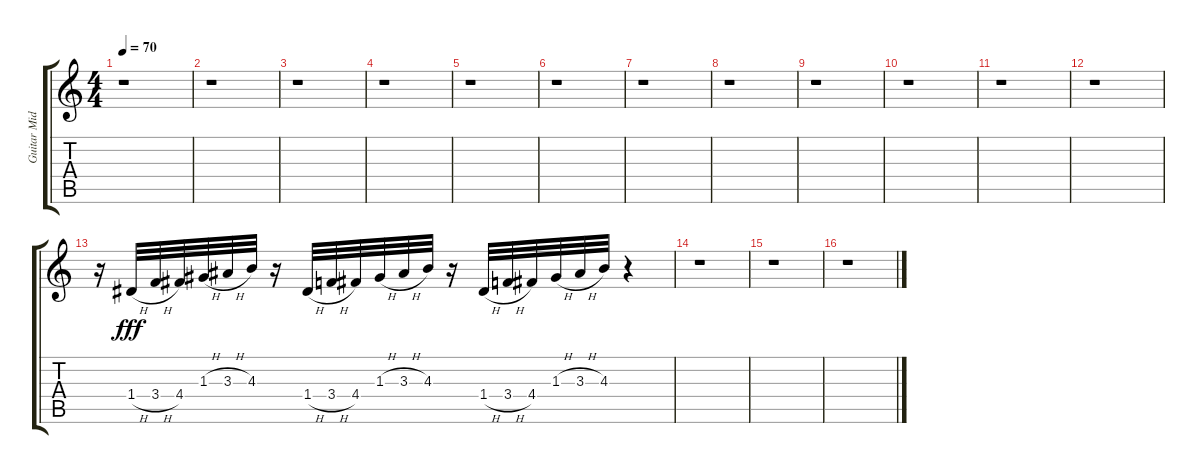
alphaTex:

\track ("Guitar Mid" "Guitar Mid") {instrument distortionguitar}
\staff {score tabs}
\tuning (E4 B3 G3 D3 A2 E2) {hide}
\ts (4 4)
\tempo 70
\clef g2
\ks c
r.1{dy fff} |
r.1 |
r.1 |
r.1 |
r.1 |
r.1 |
r.1 |
r.1 |
r.1 |
r.1 |
r.1 |
r.1 |
r.16 1.4{h}.32 3.4{h}.32 4.4.32 1.3{h}.32 3.3{h}.32 4.3.32 r.16 1.4{h}.32 3.4{h}.32 4.4.32 1.3{h}.32 3.3{h}.32 4.3.32 r.16 1.4{h}.32 3.4{h}.32 4.4.32 1.3{h}.32 3.3{h}.32 4.3.32 r.4 |
r.1 |
r.1 |
r.1
